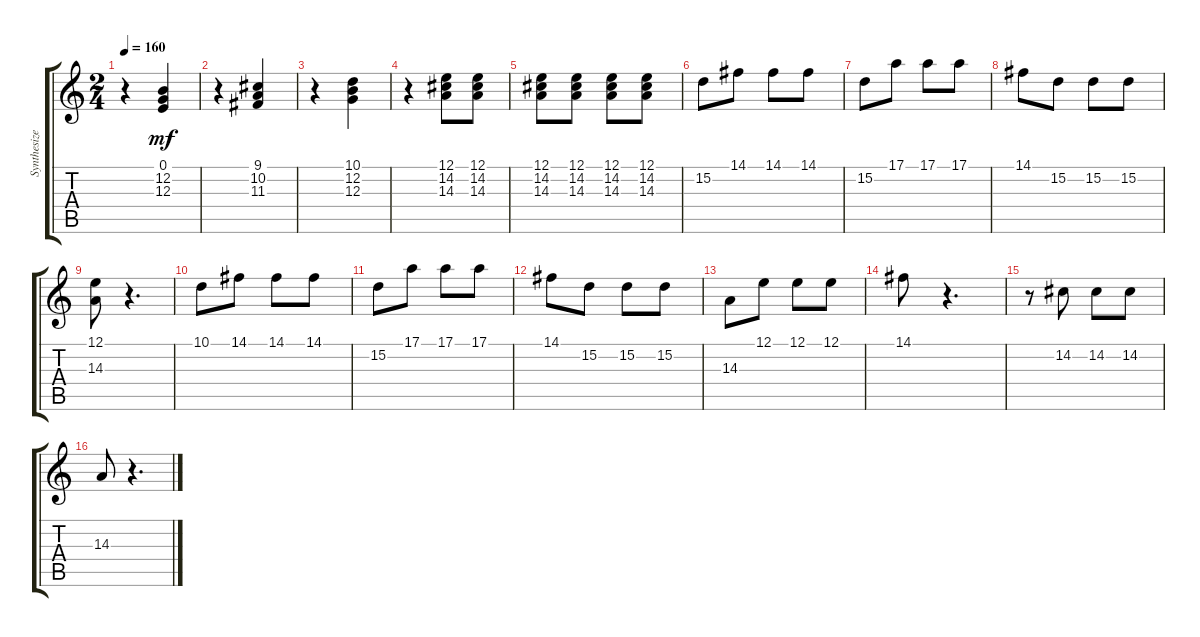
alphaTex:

\track ("Synthesizer(flute)" "Synthesize") {instrument oboe}
\staff {score tabs}
\tuning (E4 B3 G3 D3 A2 E2) {hide}
\ts (2 4)
\tempo 160
\clef g2
\ks c
r.4{dy mf} (0.1 12.2 12.3).4{volume 10} |
r.4 (9.1 10.2 11.3).4 |
r.4 (10.1 12.2 12.3).4 |
r.4 (12.1 14.2 14.3).8 (12.1 14.2 14.3).8 |
(12.1 14.2 14.3).8 (12.1 14.2 14.3).8 (12.1 14.2 14.3).8 (12.1 14.2 14.3).8 |
15.2.8 14.1.8 14.1.8 14.1.8 |
15.2.8 17.1.8 17.1.8 17.1.8 |
14.1.8 15.2.8 15.2.8 15.2.8 |
(12.1 14.3).8 r.4{d} |
10.1.8 14.1.8 14.1.8 14.1.8 |
15.2.8 17.1.8 17.1.8 17.1.8 |
14.1.8 15.2.8 15.2.8 15.2.8 |
14.3.8 12.1.8 12.1.8 12.1.8 |
14.1.8 r.4{d} |
r.8 14.2.8 14.2.8 14.2.8 |
14.3.8 r.4{d}
